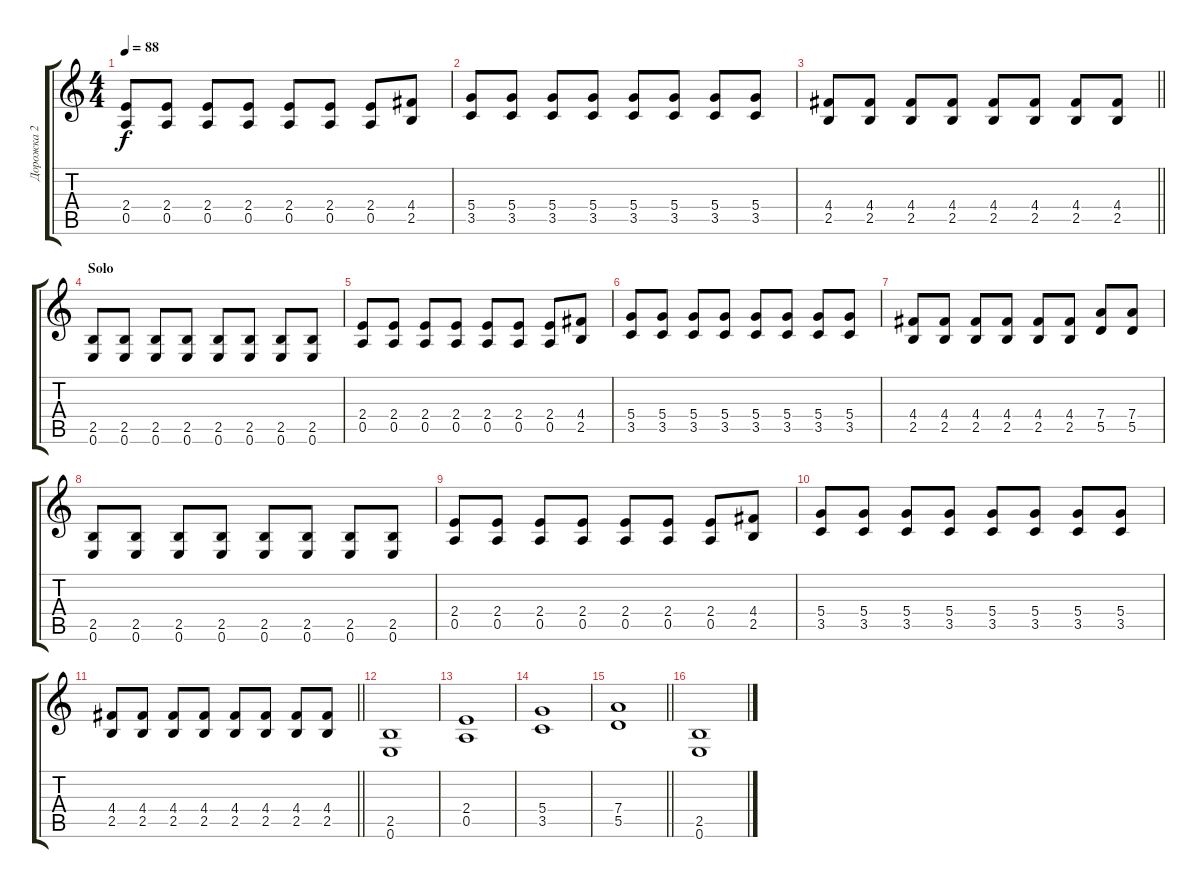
\track ("Дорожка 2" "Дорожка 2") {instrument overdrivenguitar}
\staff {score tabs}
\tuning (E4 B3 G3 D3 A2 E2) {hide}
\ts (4 4)
\tempo 88
\clef g2
\ks c
(2.4 0.5).8{dy f} (2.4 0.5).8 (2.4 0.5).8 (2.4 0.5).8 (2.4 0.5).8 (2.4 0.5).8 (2.4 0.5).8 (4.4 2.5).8 |
(5.4 3.5).8 (5.4 3.5).8 (5.4 3.5).8 (5.4 3.5).8 (5.4 3.5).8 (5.4 3.5).8 (5.4 3.5).8 (5.4 3.5).8 |
\barLineRight lightlight
(4.4 2.5).8 (4.4 2.5).8 (4.4 2.5).8 (4.4 2.5).8 (4.4 2.5).8 (4.4 2.5).8 (4.4 2.5).8 (4.4 2.5).8 |
\section ("" "Solo")
(2.5 0.6).8 (2.5 0.6).8 (2.5 0.6).8 (2.5 0.6).8 (2.5 0.6).8 (2.5 0.6).8 (2.5 0.6).8 (2.5 0.6).8 |
(2.4 0.5).8 (2.4 0.5).8 (2.4 0.5).8 (2.4 0.5).8 (2.4 0.5).8 (2.4 0.5).8 (2.4 0.5).8 (4.4 2.5).8 |
(5.4 3.5).8 (5.4 3.5).8 (5.4 3.5).8 (5.4 3.5).8 (5.4 3.5).8 (5.4 3.5).8 (5.4 3.5).8 (5.4 3.5).8 |
(4.4 2.5).8 (4.4 2.5).8 (4.4 2.5).8 (4.4 2.5).8 (4.4 2.5).8 (4.4 2.5).8 (7.4 5.5).8 (7.4 5.5).8 |
(2.5 0.6).8 (2.5 0.6).8 (2.5 0.6).8 (2.5 0.6).8 (2.5 0.6).8 (2.5 0.6).8 (2.5 0.6).8 (2.5 0.6).8 |
(2.4 0.5).8 (2.4 0.5).8 (2.4 0.5).8 (2.4 0.5).8 (2.4 0.5).8 (2.4 0.5).8 (2.4 0.5).8 (4.4 2.5).8 |
(5.4 3.5).8 (5.4 3.5).8 (5.4 3.5).8 (5.4 3.5).8 (5.4 3.5).8 (5.4 3.5).8 (5.4 3.5).8 (5.4 3.5).8 |
\barLineRight lightlight
(4.4 2.5).8 (4.4 2.5).8 (4.4 2.5).8 (4.4 2.5).8 (4.4 2.5).8 (4.4 2.5).8 (4.4 2.5).8 (4.4 2.5).8 |
(2.5 0.6).1 |
(2.4 0.5).1 |
(5.4 3.5).1 |
\barLineRight lightlight
(7.4 5.5).1 |
(2.5 0.6).1
